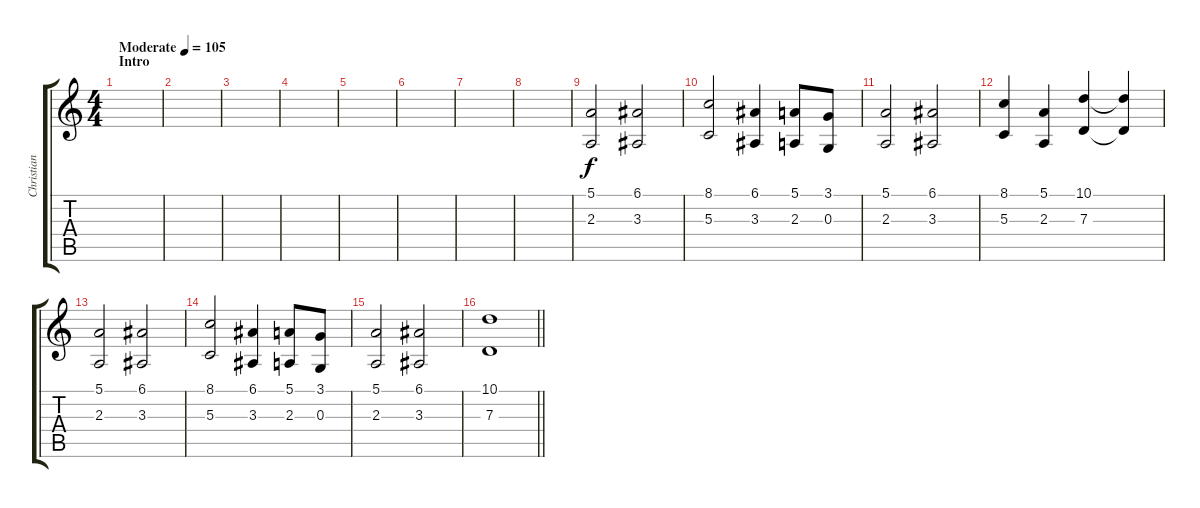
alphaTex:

\track ("Christian 2" "Christian ") {instrument stringensemble2}
\staff {score tabs}
\tuning (E4 B3 G3 D3 A2 D2) {hide}
\ts (4 4)
\section ("" "Intro")
\tempo (105 "Moderate")
\clef g2
\ks c
|
|
|
|
|
|
|
|
(5.1 2.3).2 (6.1 3.3).2 |
(8.1 5.3).2 (6.1 3.3).4 (5.1 2.3).8 (3.1 0.3).8 |
(5.1 2.3).2 (6.1 3.3).2 |
(8.1 5.3).4 (5.1 2.3).4 (10.1 7.3).4 (10.1{t} 7.3{t}).4 |
(5.1 2.3).2 (6.1 3.3).2 |
(8.1 5.3).2 (6.1 3.3).4 (5.1 2.3).8 (3.1 0.3).8 |
(5.1 2.3).2 (6.1 3.3).2 |
\barLineRight lightlight
(10.1 7.3).1
